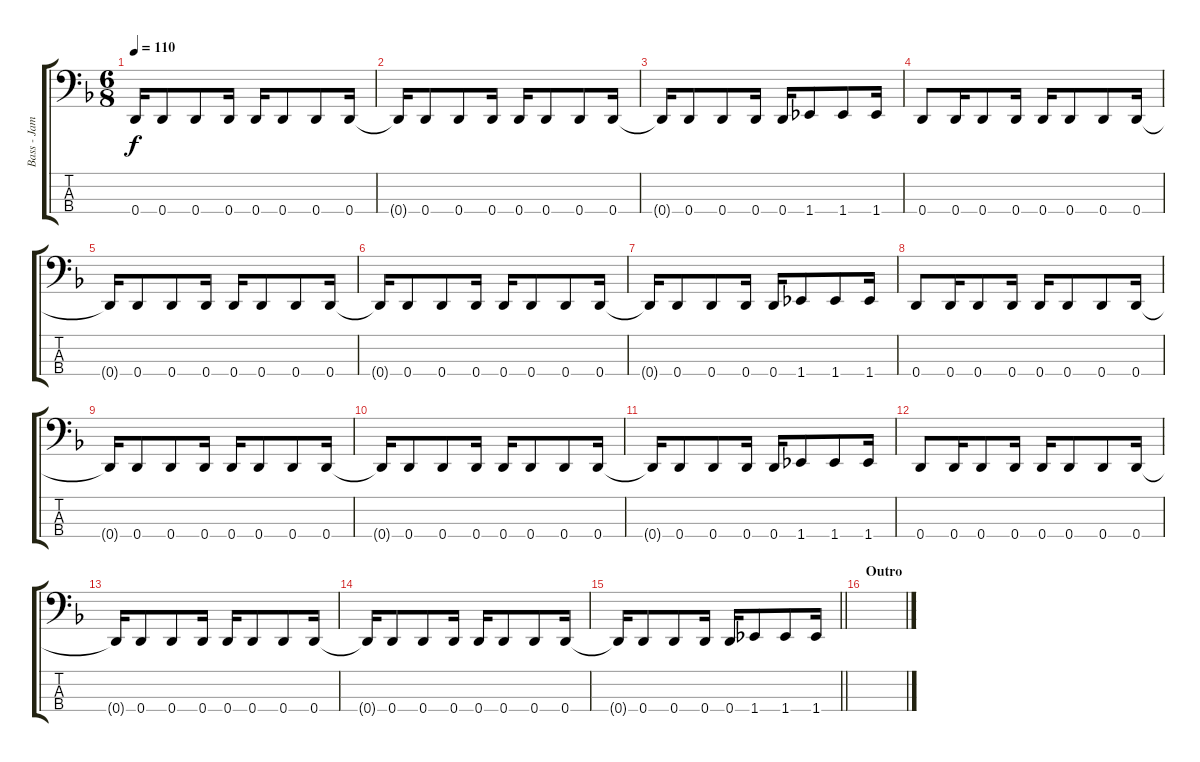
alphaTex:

\track ("Bass - James Johnston" "Bass - Jam") {instrument electricbassfinger}
\staff {score tabs}
\tuning (G2 D2 A1 D1) {hide}
\ts (6 8)
\tempo 110
\clef f4
\ks dminor
0.4{t}.16{dy f} 0.4.8 0.4.8 0.4.16 0.4.16 0.4.8 0.4.8 0.4.16 |
0.4{t}.16 0.4.8 0.4.8 0.4.16 0.4.16 0.4.8 0.4.8 0.4.16 |
0.4{t}.16 0.4.8 0.4.8 0.4.16 0.4.16 1.4.8 1.4.8 1.4.16 |
0.4.8 0.4.16 0.4.8 0.4.16 0.4.16 0.4.8 0.4.8 0.4.16 |
0.4{t}.16 0.4.8 0.4.8 0.4.16 0.4.16 0.4.8 0.4.8 0.4.16 |
0.4{t}.16 0.4.8 0.4.8 0.4.16 0.4.16 0.4.8 0.4.8 0.4.16 |
0.4{t}.16 0.4.8 0.4.8 0.4.16 0.4.16 1.4.8 1.4.8 1.4.16 |
0.4.8 0.4.16 0.4.8 0.4.16 0.4.16 0.4.8 0.4.8 0.4.16 |
0.4{t}.16 0.4.8 0.4.8 0.4.16 0.4.16 0.4.8 0.4.8 0.4.16 |
0.4{t}.16 0.4.8 0.4.8 0.4.16 0.4.16 0.4.8 0.4.8 0.4.16 |
0.4{t}.16 0.4.8 0.4.8 0.4.16 0.4.16 1.4.8 1.4.8 1.4.16 |
0.4.8 0.4.16 0.4.8 0.4.16 0.4.16 0.4.8 0.4.8 0.4.16 |
0.4{t}.16 0.4.8 0.4.8 0.4.16 0.4.16 0.4.8 0.4.8 0.4.16 |
0.4{t}.16 0.4.8 0.4.8 0.4.16 0.4.16 0.4.8 0.4.8 0.4.16 |
\barLineRight lightlight
0.4{t}.16 0.4.8 0.4.8 0.4.16 0.4.16 1.4.8 1.4.8 1.4.16 |
\section ("" "Outro")
